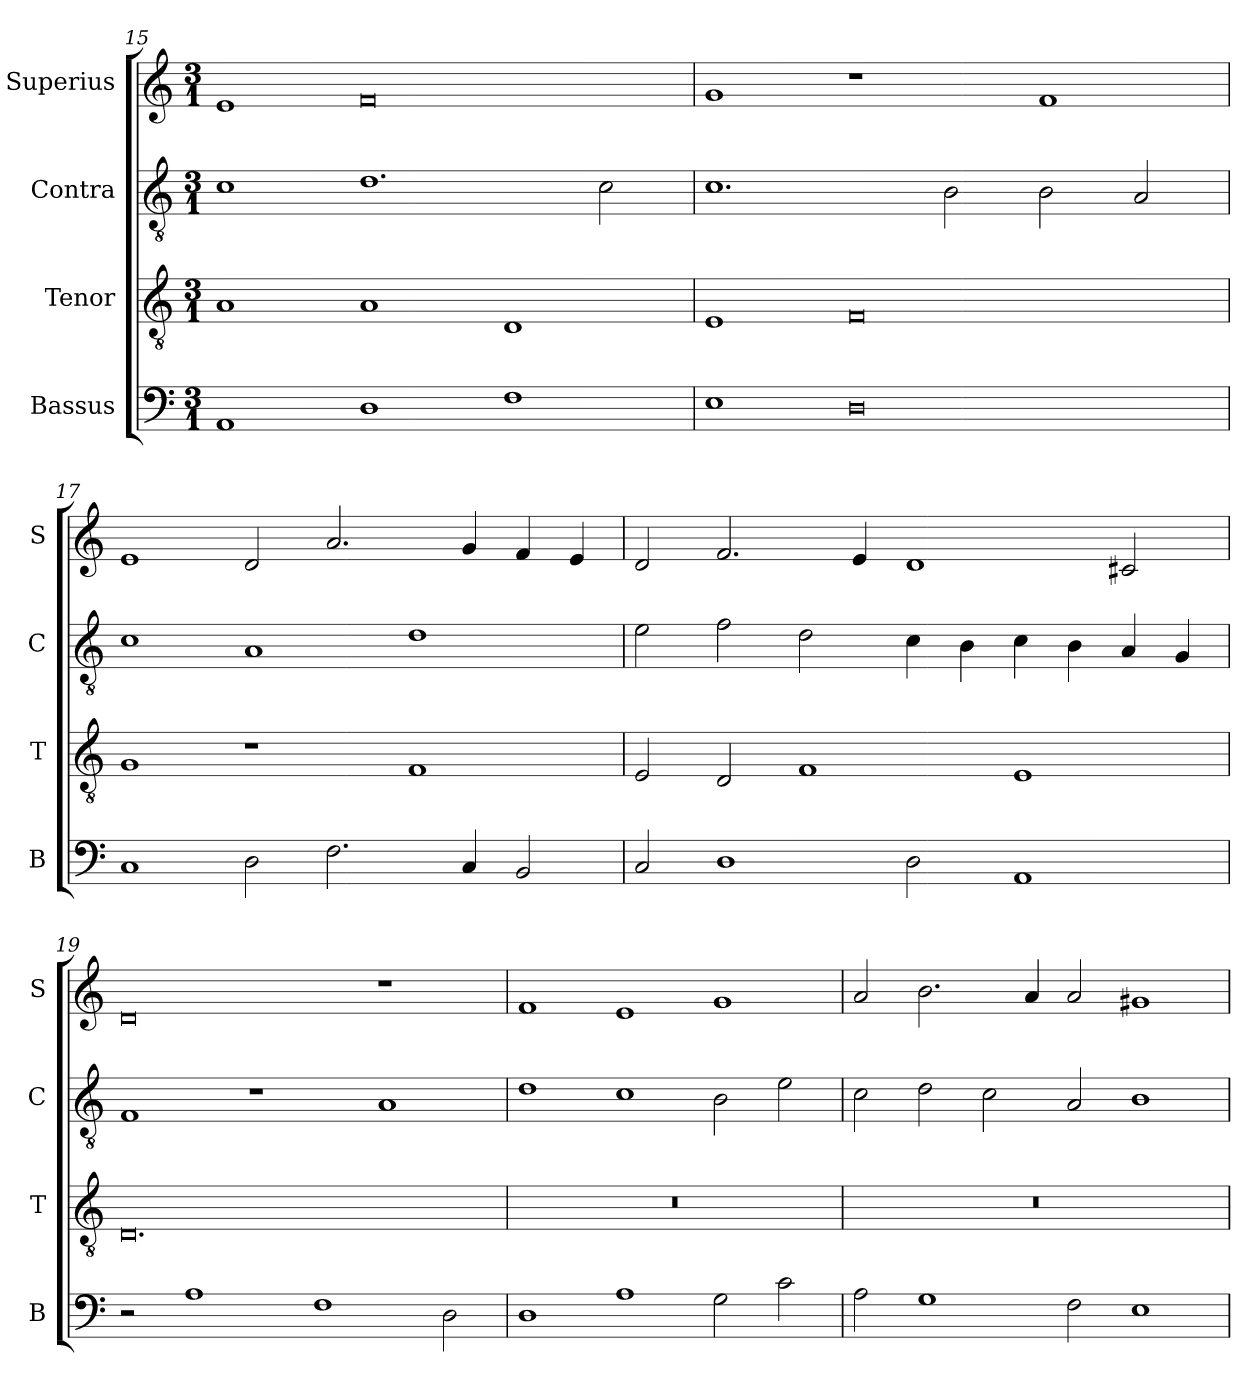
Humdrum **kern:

**kern	**kern	**kern	**kern
*part4	*part3	*part2	*part1
*staff4	*staff3	*staff2	*staff1
*I"Bassus	*I"Tenor	*I"Contra	*I"Superius
*I'B	*I'T	*I'C	*I'S
*clefF4	*clefGv2	*clefGv2	*clefG2
*k[]	*k[]	*k[]	*k[]
*M3/1	*M3/1	*M3/1	*M3/1
=15	=15	=15	=15
1AA	1A	1c	1e
1D	1A	1.d	0f
1F	1D	.	.
.	.	2c\	.
=16	=16	=16	=16
1E	1E	1.c	1g
0D	0F	.	1r
.	.	2B\	.
.	.	2B\	1f
.	.	2A/	.
=17	=17	=17	=17
1C	1G	1c	1e
2D\	1r	1A	2d/
2.F\	.	.	2.a/
.	1F	1d	.
4C/	.	.	4g/
2BB/	.	.	4f/
.	.	.	4e/
=18	=18	=18	=18
2C/	2E/	2e\	2d/
1D	2D/	2f\	2.f/
.	1F	2d\	.
.	.	.	4e/
2D\	.	4c\	1d
.	.	4B\	.
1AA	1E	4c\	.
.	.	4B\	.
.	.	4A/	2c#X/
.	.	4G/	.
=19	=19	=19	=19
2r	0.D	1F	0d
1A	.	.	.
.	.	1r	.
1F	.	.	.
.	.	1A	1r
2D\	.	.	.
=20	=20	=20	=20
1D	0.r	1d	1f
1A	.	1c	1e
2G\	.	2B\	1g
2c\	.	2e\	.
=21	=21	=21	=21
2A\	0.r	2c\	2a/
1G	.	2d\	2.b\
.	.	2c\	.
.	.	.	4a/
2F\	.	2A/	2a/
1E	.	1B	1g#X
=	=	=	=
*-	*-	*-	*-
